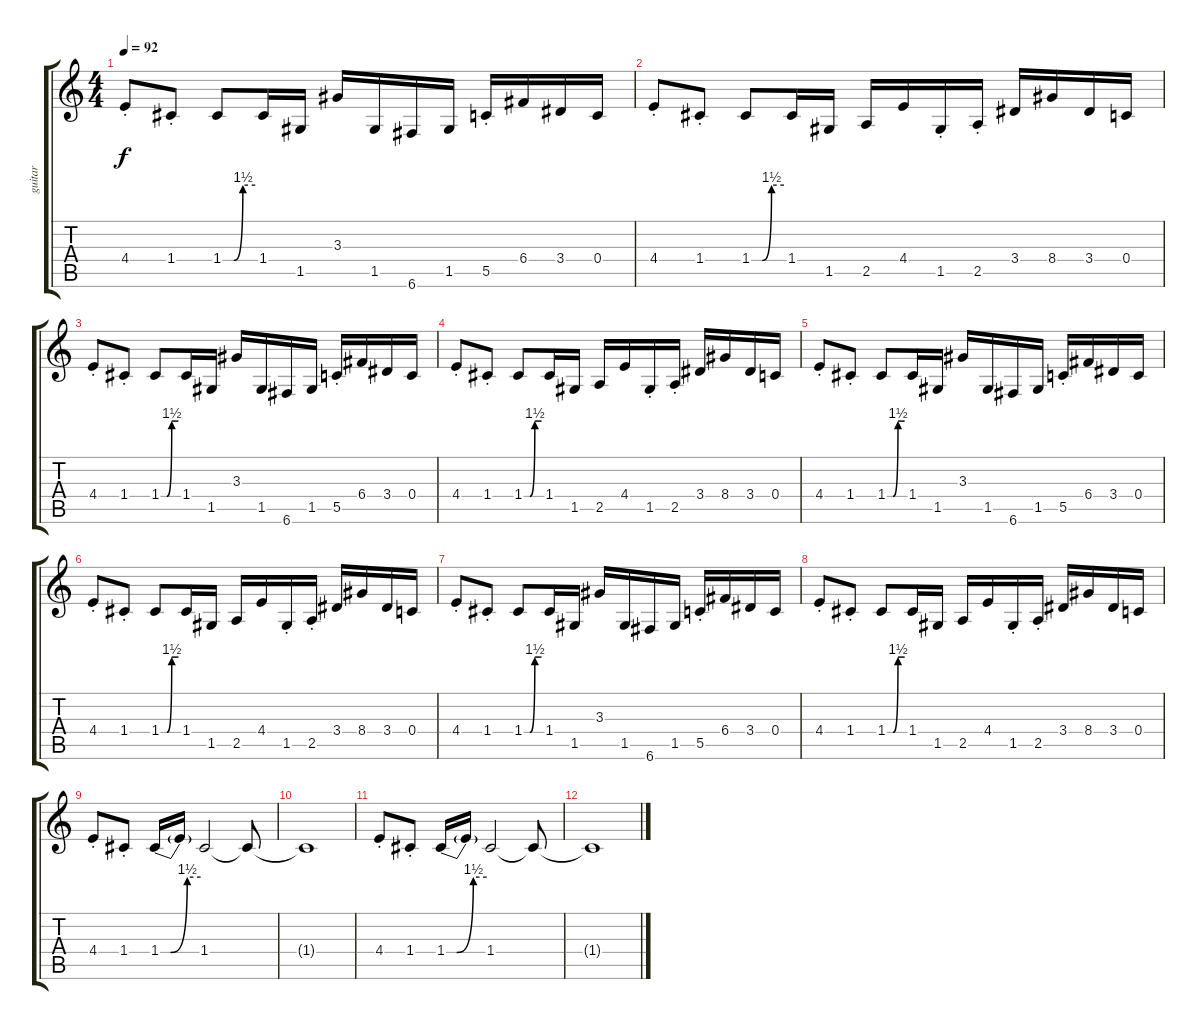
\track ("guitar" "guitar") {instrument distortionguitar}
\staff {score tabs}
\tuning (D4 A3 F3 C3 G2 C2) {hide}
\ts (4 4)
\tempo 92
\clef g2
\ks c
4.4{st}.8{dy f volume 15} 1.4{st}.8 1.4{be (custom 0 0 20 0 37 6 60 6)}.8 1.4.16 1.5.16 3.3.16 1.5.16 6.6.16 1.5.16 5.5{st}.16 6.4.16 3.4.16 0.4.16 |
4.4{st}.8 1.4{st}.8 1.4{be (custom 0 0 20 0 37 6 60 6)}.8 1.4.16 1.5.16 2.5.16 4.4.16 1.5{st}.16 2.5{st}.16 3.4.16 8.4.16 3.4.16 0.4.16 |
4.4{st}.8 1.4{st}.8 1.4{be (custom 0 0 20 0 37 6 60 6)}.8 1.4.16 1.5.16 3.3.16 1.5.16 6.6.16 1.5.16 5.5{st}.16 6.4.16 3.4.16 0.4.16 |
4.4{st}.8 1.4{st}.8 1.4{be (custom 0 0 20 0 37 6 60 6)}.8 1.4.16 1.5.16 2.5.16 4.4.16 1.5{st}.16 2.5{st}.16 3.4.16 8.4.16 3.4.16 0.4.16 |
4.4{st}.8 1.4{st}.8 1.4{be (custom 0 0 20 0 37 6 60 6)}.8 1.4.16 1.5.16 3.3.16 1.5.16 6.6.16 1.5.16 5.5{st}.16 6.4.16 3.4.16 0.4.16 |
4.4{st}.8 1.4{st}.8 1.4{be (custom 0 0 20 0 37 6 60 6)}.8 1.4.16 1.5.16 2.5.16 4.4.16 1.5{st}.16 2.5{st}.16 3.4.16 8.4.16 3.4.16 0.4.16 |
4.4{st}.8 1.4{st}.8 1.4{be (custom 0 0 20 0 37 6 60 6)}.8 1.4.16 1.5.16 3.3.16 1.5.16 6.6.16 1.5.16 5.5{st}.16 6.4.16 3.4.16 0.4.16 |
4.4{st}.8 1.4{st}.8 1.4{be (custom 0 0 20 0 37 6 60 6)}.8 1.4.16 1.5.16 2.5.16 4.4.16 1.5{st}.16 2.5{st}.16 3.4.16 8.4.16 3.4.16 0.4.16 |
4.4{st}.8{volume 15} 1.4{st}.8 1.4{be (custom 0 0 9 0 15 0 40 6 60 6)}.16 1.4{t}.16 1.4.2 1.4{t}.8 |
1.4{t}.1 |
4.4{st}.8 1.4{st}.8 1.4{be (custom 0 0 9 0 15 0 40 6 60 6)}.16 1.4{t}.16 1.4.2 1.4{t}.8 |
1.4{t}.1
